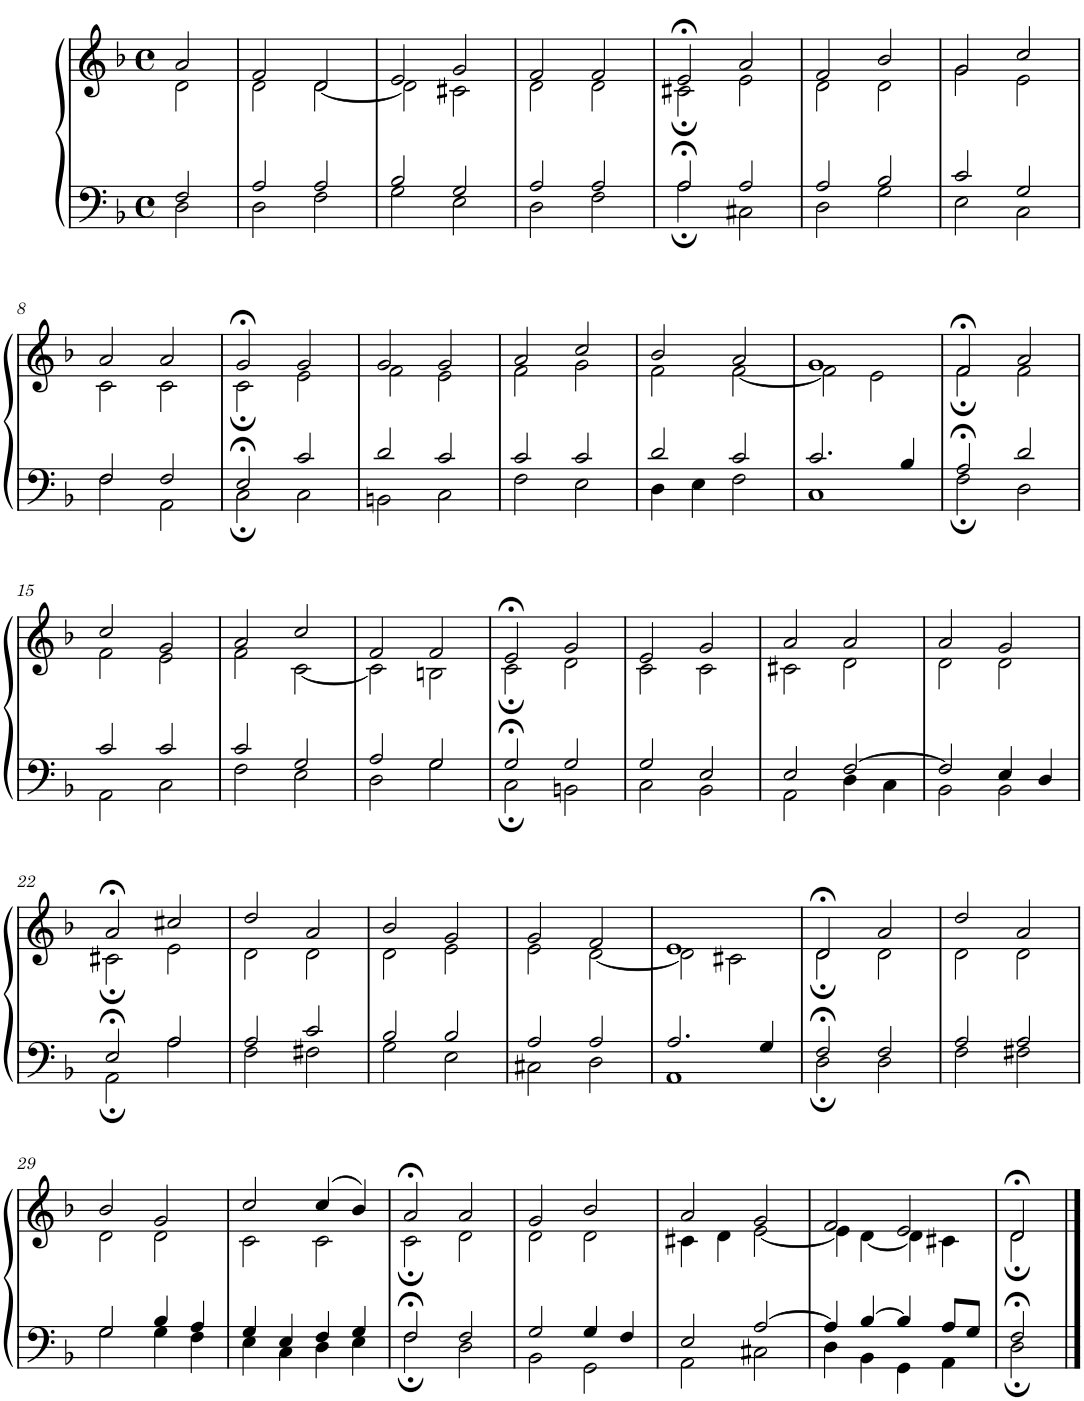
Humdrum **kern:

**kern	**kern
*part1	*part1
*staff2	*staff1
*I"Piano	*
*I'Pno.	*
*clefF4	*clefG2
*k[b-]	*k[b-]
*M4/4	*M4/4
*met(c)	*met(c)
=1	=1
*^	*^
2F/	2D\	2a/	2d\
=2	=2	=2	=2
2A/	2D\	2f/	2d\
2A/	2F\	2d/	[2d\
=3	=3	=3	=3
2B-/	2G\	2e/	2d\]
2G/	2E\	2g/	2c#X\
=4	=4	=4	=4
2A/	2D\	2f/	2d\
2A/	2F\	2f/	2d\
=5	=5	=5	=5
2A;</	2A;\	2e;</	2c#X;\
2A/	2C#X\	2a/	2e\
=6	=6	=6	=6
2A/	2D\	2f/	2d\
2B-/	2G\	2b-/	2d\
=7	=7	=7	=7
2c/	2E\	2g/	2g\
2G/	2C\	2cc/	2e\
!!LO:LB:g=z	!!
=8	=8	=8	=8
2F/	2F\	2a/	2c\
2F/	2AA\	2a/	2c\
=9	=9	=9	=9
2E;</	2C;\	2g;</	2c;\
2c/	2C\	2g/	2e\
=10	=10	=10	=10
2d/	2BBn\	2g/	2f\
2c/	2C\	2g/	2e\
=11	=11	=11	=11
2c/	2F\	2a/	2f\
2c/	2E\	2cc/	2g\
=12	=12	=12	=12
2d/	4D\	2b-/	2f\
.	4E\	.	.
2c/	2F\	2a/	[2f\
=13	=13	=13	=13
2.c/	1C	1g	2f\]
.	.	.	2e\
4B-/	.	.	.
=14	=14	=14	=14
2A;</	2F;\	2f;</	2f;\
2d/	2D\	2a/	2f\
!!LO:LB:g=z	!!
=15	=15	=15	=15
2c/	2AA\	2cc/	2f\
2c/	2C\	2g/	2e\
=16	=16	=16	=16
2c/	2F\	2a/	2f\
2G/	2E\	2cc/	[2c\
=17	=17	=17	=17
2A/	2D\	2f/	2c\]
2G/	2G\	2f/	2Bn\
=18	=18	=18	=18
2G;</	2C;\	2e;</	2c;\
2G/	2BBn\	2g/	2d\
=19	=19	=19	=19
2G/	2C\	2e/	2c\
2E/	2BB-\	2g/	2c\
=20	=20	=20	=20
2E/	2AA\	2a/	2c#X\
[2F/	4D\	2a/	2d\
.	4C\	.	.
=21	=21	=21	=21
2F/]	2BB-\	2a/	2d\
4E/	2BB-\	2g/	2d\
4D/	.	.	.
!!LO:LB:g=z	!!
=22	=22	=22	=22
2E;</	2AA;\	2a;</	2c#X;\
2A/	2A\	2cc#X/	2e\
=23	=23	=23	=23
2A/	2F\	2dd/	2d\
2c/	2F#X\	2a/	2d\
=24	=24	=24	=24
2B-/	2G\	2b-/	2d\
2B-/	2E\	2g/	2e\
=25	=25	=25	=25
2A/	2C#X\	2g/	2e\
2A/	2D\	2f/	[2d\
=26	=26	=26	=26
2.A/	1AA	1e	2d\]
.	.	.	2c#X\
4G/	.	.	.
=27	=27	=27	=27
2F;</	2D;\	2d;</	2d;\
2F/	2D\	2a/	2d\
=28	=28	=28	=28
2A/	2F\	2dd/	2d\
2A/	2F#X\	2a/	2d\
!!LO:LB:g=z	!!
=29	=29	=29	=29
2G/	2G\	2b-/	2d\
4B-/	4G\	2g/	2d\
4A/	4F\	.	.
=30	=30	=30	=30
4G/	4E\	2cc/	2c\
4E/	4C\	.	.
4F/	4D\	(4cc/	2c\
4G/	4E\	4b-/)	.
=31	=31	=31	=31
2F;</	2F;\	2a;</	2c;\
2F/	2D\	2a/	2d\
=32	=32	=32	=32
2G/	2BB-\	2g/	2d\
4G/	2GG\	2b-/	2d\
4F/	.	.	.
=33	=33	=33	=33
2E/	2AA\	2a/	4c#X\
.	.	.	4d\
[2A/	2C#X\	2g/	[2e\
=34	=34	=34	=34
4A/]	4D\	2f/	4e\]
[4B-/	4BB-\	.	[4d\
4B-/]	4GG\	2e/	4d\]
8A/L	4AA\	.	4c#X\
8G/J	.	.	.
=35	=35	=35	=35
2F;</	2D;\	2d;</	2d;\
*v	*v	*	*
*	*v	*v
==	==
*-	*-
